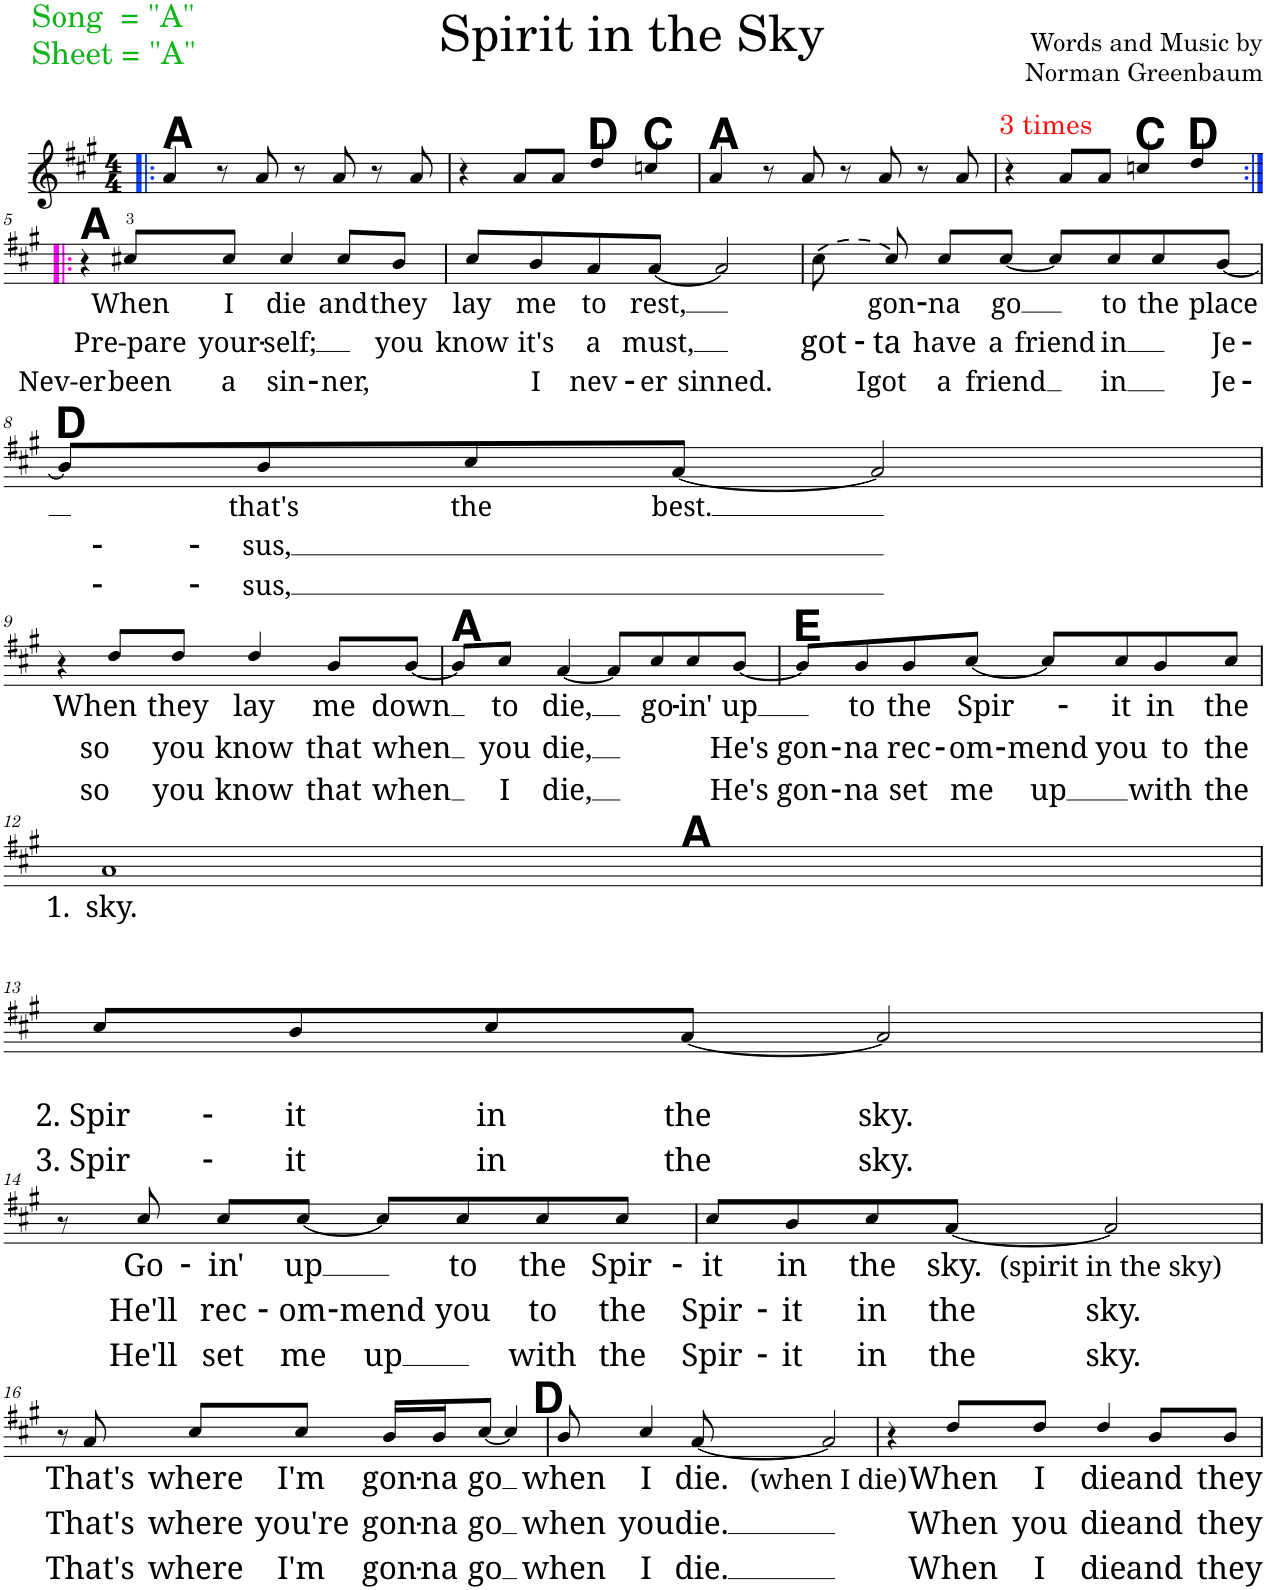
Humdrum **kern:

**kern	**kern	**text	**text	**text	**harte
*part1	*part1	*part1	*part1	*part1	*part1
*staff2	*staff1	*staff1	*staff1	*staff1	*
*I"Piano	*	*	*	*	*
*I'Pno	*	*	*	*	*
*stria5	*	*	*	*	*
*clefF4	*clefG2	*	*	*	*
*k[f#c#g#]	*k[f#c#g#]	*	*	*	*
*M4/4	*M4/4	*	*	*	*
=1!|:	=1!|:	=1!|:	=1!|:	=1!|:	=1!|:
4A 4e	4a/	.	.	.	A:maj
4A	8r	.	.	.	.
.	8a/	.	.	.	.
4A	8r	.	.	.	.
.	8a/	.	.	.	.
4A	8r	.	.	.	.
.	8a/	.	.	.	.
=2	=2	=2	=2	=2	=2
2A 2e	4r	.	.	.	.
.	8a/L	.	.	.	.
.	8a/J	.	.	.	.
4d	4dd/	.	.	.	D:maj
4cn	4ccn/	.	.	.	C:maj
=3	=3	=3	=3	=3	=3
4A 4e	4a/	.	.	.	A:maj
4A	8r	.	.	.	.
.	8a/	.	.	.	.
4A	8r	.	.	.	.
.	8a/	.	.	.	.
4A	8r	.	.	.	.
.	8a/	.	.	.	.
=4	=4	=4	=4	=4	=4
!	!LO:TX:a:color=#FF0B0C:t=3 times	!	!	!	!
2A 2e	4r	.	.	.	.
.	8a/L	.	.	.	.
.	8a/J	.	.	.	.
4cn	4ccn/	.	.	.	C:maj
4d	4dd/	.	.	.	D:maj
!!LO:LB:g=z
=5:|!|:	=5:|!|:	=5:|!|:	=5:|!|:	=5:|!|:	=5:|!|:
!	!	!	!	!LO:LY:b	!
[1A [1e	4r	.	.	Nev-er	A:maj
!	!	!LO:LY:b	!LO:LY:b	!LO:LY:b	!
.	8cc#X/L	When	Pre-pare	been	.
!	!	!LO:LY:b	!LO:LY:b	!LO:LY:b	!
.	8cc#/J	I	your-	a	.
!	!	!LO:LY:b	!LO:LY:b	!LO:LY:b	!
.	4cc#/	die	-self;	sin-	.
!	!	!LO:LY:b	!	!LO:LY:b	!
.	8cc#/L	and	.	-ner,	.
!	!	!LO:LY:b	!LO:LY:b	!	!
.	8b/J	they	you	.	.
=6	=6	=6	=6	=6	=6
!	!	!LO:LY:b	!LO:LY:b	!	!
2A] 2e]	8cc#/L	lay	know	.	.
!	!	!LO:LY:b	!LO:LY:b	!LO:LY:b	!
.	8b/	me	it's	I	.
!	!	!LO:LY:b	!LO:LY:b	!LO:LY:b	!
.	8a/	to	a	nev-	.
!	!	!LO:LY:b	!LO:LY:b	!LO:LY:b	!
.	[8a/J	rest,	must,	-er	.
!	!	!	!	!LO:LY:b	!
8A\L	2a/]	.	.	sinned.	.
8e\J	.	.	.	.	.
8A\L	.	.	.	.	.
8e\J	.	.	.	.	.
=7	=7	=7	=7	=7	=7
!	!	!	!LO:LY:b	!	!
1A	(8cc#\	.	got-	.	.
!	!	!LO:LY:b	!LO:LY:b	!LO:LY:b	!
.	8cc#/)	gon-	-ta	Igot	.
!	!	!LO:LY:b	!LO:LY:b	!LO:LY:b	!
.	8cc#/L	-na	-have	a	.
!	!	!LO:LY:b	!LO:LY:b	!LO:LY:b	!
.	[8cc#/J	go	a	friend	.
!	!	!	!LO:LY:b	!	!
.	8cc#/L]	.	friend	.	.
!	!	!LO:LY:b	!LO:LY:b	!LO:LY:b	!
.	8cc#/	to	in	in	.
!	!	!LO:LY:b	!	!	!
.	8cc#/	the	.	.	.
!	!	!LO:LY:b	!LO:LY:b	!LO:LY:b	!
.	[8b/J	place	Je-	Je-	.
!!LO:LB:g=z
=8	=8	=8	=8	=8	=8
2d	8b/L]	.	.	.	D:maj
!	!	!LO:LY:b	!LO:LY:b	!LO:LY:b	!
.	8b/	that's	-sus,	-sus,	.
!	!	!LO:LY:b	!	!	!
.	8cc#/	the	.	.	.
!	!	!LO:LY:b	!	!	!
.	[8a/J	best.	.	.	.
4d	2a/]	.	.	.	.
4d	.	.	.	.	.
!!LO:LB:g=z
=9	=9	=9	=9	=9	=9
1d 1f#	4r	.	.	.	.
!	!	!LO:LY:b	!LO:LY:b	!LO:LY:b	!
.	8dd/L	When	so	so	.
!	!	!LO:LY:b	!LO:LY:b	!LO:LY:b	!
.	8dd/J	they	you	you	.
!	!	!LO:LY:b	!LO:LY:b	!LO:LY:b	!
.	4dd/	lay	know	know	.
!	!	!LO:LY:b	!LO:LY:b	!LO:LY:b	!
.	8b/L	me	that	that	.
!	!	!LO:LY:b	!LO:LY:b	!LO:LY:b	!
.	[8b/J	down	when	when	.
=10	=10	=10	=10	=10	=10
2A 2e	8b/L]	.	.	.	A:maj
!	!	!LO:LY:b	!LO:LY:b	!LO:LY:b	!
.	8cc#/J	to	you	I	.
!	!	!LO:LY:b	!LO:LY:b	!LO:LY:b	!
.	[4a/	die,	die,	die,	.
2A 2e	8a/L]	.	.	.	.
!	!	!LO:LY:b	!	!	!
.	8cc#/	go-	.	.	.
!	!	!LO:LY:b	!	!	!
.	8cc#/	-in'	.	.	.
!	!	!LO:LY:b	!LO:LY:b	!LO:LY:b	!
.	[8b/J	up	-He's	He's	.
=11	=11	=11	=11	=11	=11
!	!	!	!LO:LY:b	!LO:LY:b	!
1e	8b/L]	.	gon-	gon-	E:maj
!	!	!LO:LY:b	!LO:LY:b	!LO:LY:b	!
.	8b/	to	-na	-na	.
!	!	!LO:LY:b	!LO:LY:b	!LO:LY:b	!
.	8b/	the	rec-	set	.
!	!	!LO:LY:b	!LO:LY:b	!LO:LY:b	!
.	[8cc#/J	Spir-	-om-	me	.
!	!	!	!LO:LY:b	!LO:LY:b	!
.	8cc#/L]	.	-mend	up	.
!	!	!LO:LY:b	!LO:LY:b	!	!
.	8cc#/	-it	you	.	.
!	!	!LO:LY:b	!LO:LY:b	!LO:LY:b	!
.	8b/	in	to	with	.
!	!	!LO:LY:b	!LO:LY:b	!LO:LY:b	!
.	8cc#/J	the	the	the	.
!!LO:LB:g=z
=12	=12	=12	=12	=12	=12
!	!	!LO:LY:b	!	!	!
*	*^	*	*	*	*
2e	1a	2ryy	1. sky.	.	.	.
4A	.	2ryy	.	.	.	A:maj
4A	.	.	.	.	.	.
!!LO:LB:g=z
=13	=13	=13	=13	=13	=13	=13
!	!	!	!	!LO:LY:b	!LO:LY:b	!
*	*v	*v	*	*	*	*
1r	8cc#/L	.	2. Spir-	3. Spir-	.
!	!	!	!LO:LY:b	!LO:LY:b	!
.	8b/	.	-it	-it	.
!	!	!	!LO:LY:b	!LO:LY:b	!
.	8cc#/	.	in	in	.
!	!	!	!LO:LY:b	!LO:LY:b	!
.	[8a/J	.	the	the	.
!	!	!	!LO:LY:b	!LO:LY:b	!
.	2a/]	.	sky.	sky.	.
!!LO:LB:g=z
=14	=14	=14	=14	=14	=14
[1A [1e	8r	.	.	.	.
!	!	!LO:LY:b	!LO:LY:b	!LO:LY:b	!
.	8cc#/	Go-	He'll	He'll	.
!	!	!LO:LY:b	!LO:LY:b	!LO:LY:b	!
.	8cc#/L	-in'	rec-	set	.
!	!	!LO:LY:b	!LO:LY:b	!LO:LY:b	!
.	[8cc#/J	up	-om-	me	.
!	!	!	!LO:LY:b	!LO:LY:b	!
.	8cc#/L]	.	-mend	up	.
!	!	!LO:LY:b	!LO:LY:b	!	!
.	8cc#/	to	you	.	.
!	!	!LO:LY:b	!LO:LY:b	!LO:LY:b	!
.	8cc#/	the	to	with	.
!	!	!LO:LY:b	!LO:LY:b	!LO:LY:b	!
.	8cc#/J	Spir-	the	the	.
=15	=15	=15	=15	=15	=15
!	!	!LO:LY:b	!LO:LY:b	!LO:LY:b	!
2A] 2e]	8cc#/L	-it	Spir-	Spir-	.
!	!	!LO:LY:b	!LO:LY:b	!LO:LY:b	!
.	8b/	in	-it	-it	.
!	!	!LO:LY:b	!LO:LY:b	!LO:LY:b	!
.	8cc#/	the	in	in	.
!	!	!LO:LY:b	!LO:LY:b	!LO:LY:b	!
.	[8a/J	sky.	the	the	.
!	!	!LO:LY:b	!LO:LY:b	!LO:LY:b	!
8A\L	2a/]	(spirit in the sky)	sky.	sky.	.
8e\J	.	.	.	.	.
8A\L	.	.	.	.	.
8e\J	.	.	.	.	.
!!LO:LB:g=z
=16	=16	=16	=16	=16	=16
2A	8r	.	.	.	.
!	!	!LO:LY:b	!LO:LY:b	!LO:LY:b	!
.	8a/	That's	That's	That's	.
!	!	!LO:LY:b	!LO:LY:b	!LO:LY:b	!
.	8cc#/L	where	where	where	.
!	!	!LO:LY:b	!LO:LY:b	!LO:LY:b	!
.	8cc#/J	I'm	you're	I'm	.
!	!	!LO:LY:b	!LO:LY:b	!LO:LY:b	!
2A	16b/LL	gon-	gon-	gon-	.
!	!	!LO:LY:b	!LO:LY:b	!LO:LY:b	!
.	16b/J	-na	-na	-na	.
!	!	!LO:LY:b	!LO:LY:b	!LO:LY:b	!
.	[8cc#/J	go	go	go	.
.	4cc#/]	.	.	.	.
=17	=17	=17	=17	=17	=17
!	!	!LO:LY:b	!LO:LY:b	!LO:LY:b	!
2d	8b/	when	when	when	.
!	!	!LO:LY:b	!LO:LY:b	!LO:LY:b	!
.	4cc#/	I	you	I	.
!	!	!LO:LY:b	!LO:LY:b	!LO:LY:b	!
.	[8a/	die.	die.	die.	.
!	!	!LO:LY:b	!	!	!
4d	2a/]	(when I die)	.	.	.
4d	.	.	.	.	.
=18	=18	=18	=18	=18	=18
1d 1f#	4r	.	.	.	.
!	!	!LO:LY:b	!LO:LY:b	!LO:LY:b	!
.	8dd/L	When	When	When	.
!	!	!LO:LY:b	!LO:LY:b	!LO:LY:b	!
.	8dd/J	I	you	I	.
!	!	!LO:LY:b	!LO:LY:b	!LO:LY:b	!
.	4dd/	die	die	die	.
!	!	!LO:LY:b	!LO:LY:b	!LO:LY:b	!
.	8b/L	and	and	and	.
!	!	!LO:LY:b	!LO:LY:b	!LO:LY:b	!
.	8b/J	they	they	they	.
=	=	=	=	=	=
*-	*-	*-	*-	*-	*-
